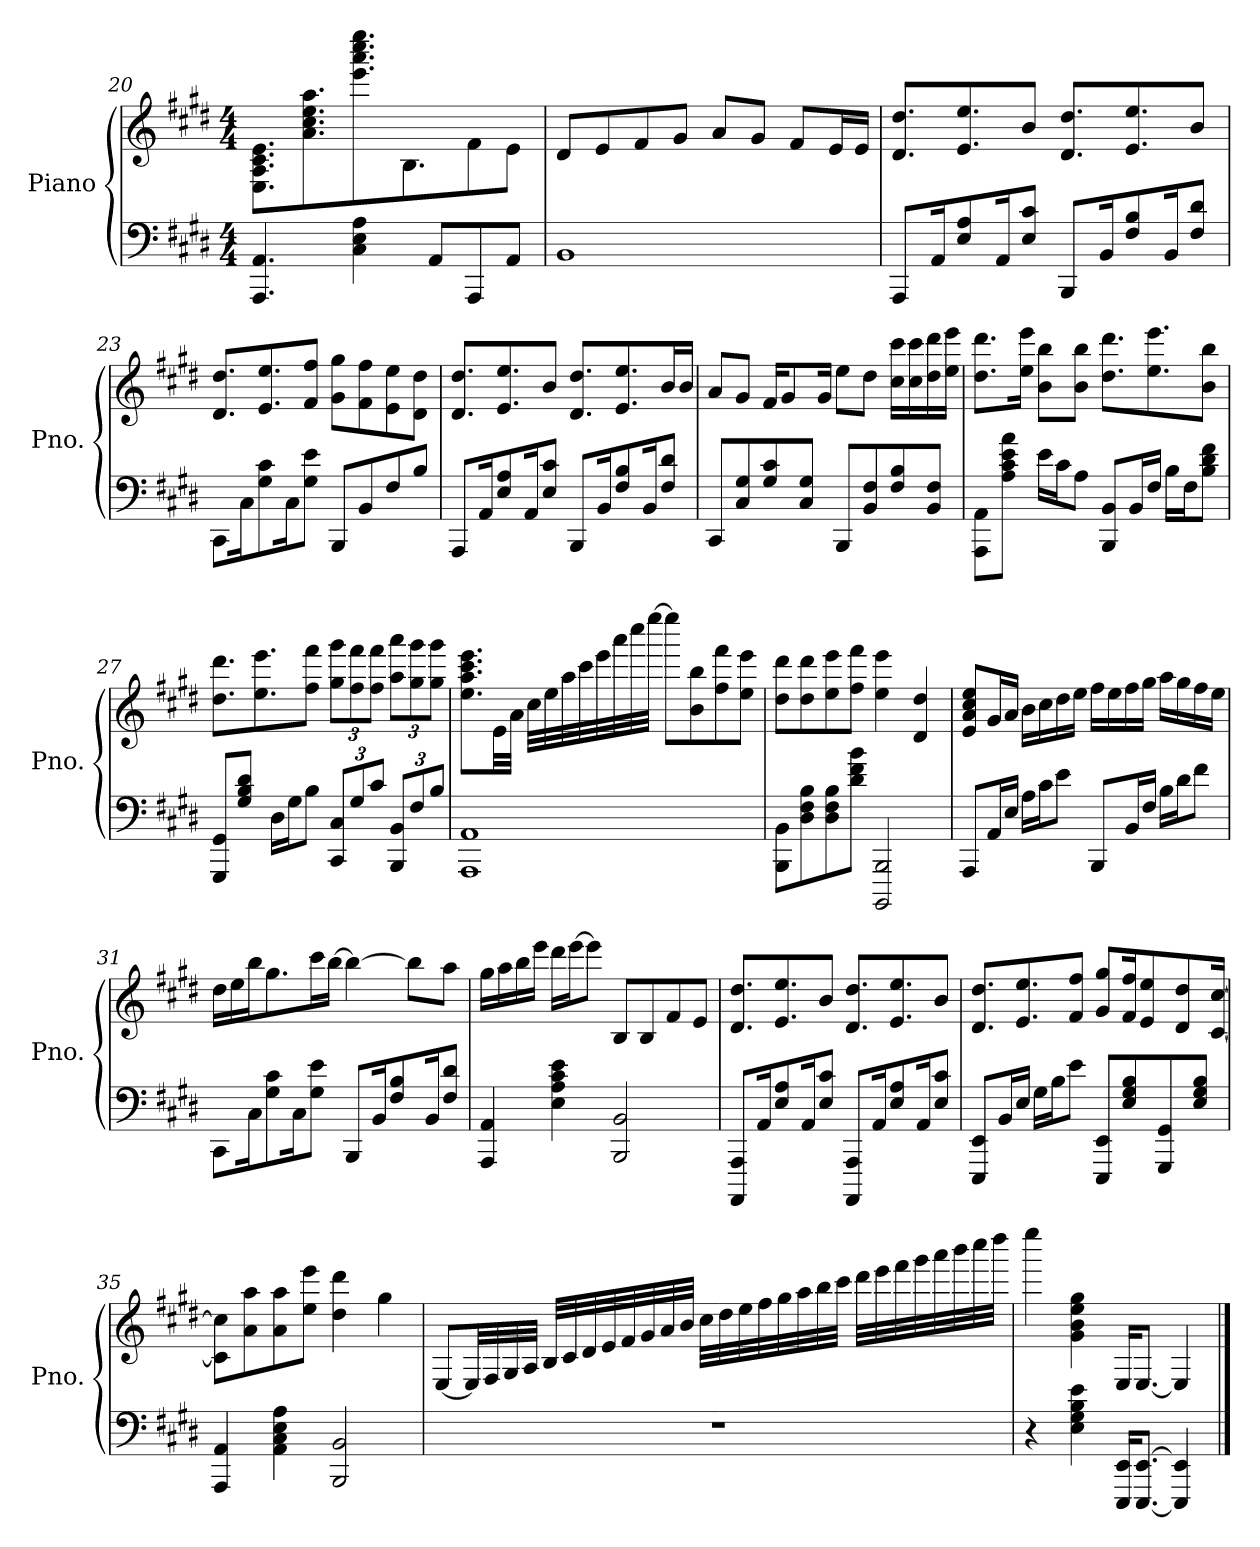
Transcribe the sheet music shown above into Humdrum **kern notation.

**kern	**kern
*part1	*part1
*staff2	*staff1
*I"Piano	*
*I'Pno.	*
*clefF4	*clefG2
*k[f#c#g#d#]	*k[f#c#g#d#]
*M4/4	*M4/4
=20	=20
4.AAA/ 4.AA/	8.E\ 8.A\ 8.c#\ 8.e\L
.	8.a\ 8.cc#\ 8.ee\ 8.aa\
4C#\ 4E\ 4A\	8.eee\ 8.aaa\ 8.cccc#\ 8.eeee\
.	8.B\
8AA/L	.
8AAA/	8f#\
8AA/J	8e\J
!!LO:LB:g=z
=21	=21
1BB	8d#/L
.	8e/
.	8f#/
.	8g#/J
.	8a/L
.	8g#/J
.	8f#/L
.	16e/L
.	16e/JJ
=22	=22
8AAA/L	8.d#/ 8.dd#/L
16AA/K	.
8E/ 8A/	8.e/ 8.ee/
16AA/K	.
8E/ 8c#/J	8b/J
8BBB/L	8.d#/ 8.dd#/L
16BB/K	.
8F#/ 8B/	8.e/ 8.ee/
16BB/K	.
8F#/ 8d#/J	8b/J
=23	=23
8CC#\L	8.d#/ 8.dd#/L
16C#\K	.
8G#\ 8c#\	8.e/ 8.ee/
16C#\K	.
8G#\ 8e\J	8f#/ 8ff#/J
8BBB/L	8g#\ 8gg#\L
8BB/	8f#\ 8ff#\
8F#/	8e\ 8ee\
8B/J	8d#\ 8dd#\J
=24	=24
8AAA/L	8.d#/ 8.dd#/L
16AA/K	.
8E/ 8A/	8.e/ 8.ee/
16AA/K	.
8E/ 8c#/J	8b/J
8BBB/L	8.d#/ 8.dd#/L
16BB/K	.
8F#/ 8B/	8.e/ 8.ee/
16BB/K	.
8F#/ 8d#/J	16b/L
.	16b/JJ
!!LO:LB:g=z
=25	=25
8CC#/L	8a/L
8C#/ 8G#/	8g#/J
8G#/ 8c#/	16f#/KL
.	8g#/
8C#/ 8G#/J	.
.	16g#/Jk
8BBB/L	8ee\L
8BB/ 8F#/	8dd#\J
8F#/ 8B/	16cc#\ 16ccc#\LL
.	16cc#\ 16ccc#\
8BB/ 8F#/J	16dd#\ 16ddd#\
.	16ee\ 16eee\JJ
=26	=26
8AAA\ 8AA\L	8.dd#\ 8.ddd#\L
8A\ 8c#\ 8e\ 8a\J	.
.	16ee\ 16eee\Jk
16e\LL	8b\ 8bb\L
16c#\J	.
8A\J	8b\ 8bb\J
8BBB/ 8BB/L	8.dd#\ 8.ddd#\L
16BB/L	.
16F#/JJ	8.ee\ 8.eee\
16B\LL	.
16F#\J	.
8B\ 8d#\ 8f#\J	8b\ 8bb\J
=27	=27
8GGG#/ 8GG#/L	8.dd#\ 8.ddd#\L
8G#/ 8B/ 8d#/J	.
.	8.ee\ 8.eee\
16D#\LL	.
16G#\J	.
8B\J	8ff#\ 8fff#\J
*Xbrackettup	*Xbrackettup
12CC#/ 12C#/L	12gg#\ 12ggg#\L
12G#/	12ff#\ 12fff#\
12c#/J	12ff#\ 12fff#\J
12BBB/ 12BB/L	12aa\ 12aaa\L
12F#/	12gg#\ 12ggg#\
12B/J	12gg#\ 12ggg#\J
!!LO:LB:g=z
=28	=28
1AAA 1AA	8.ee\ 8.aa\ 8.ccc#\ 8.eee\L
.	32e\LL
.	32a\JJJ
.	32cc#\LLL
.	32ee\
.	32aa\
.	32ccc#\
.	32eee\
.	32aaa\
.	32cccc#\
.	[32eeee\JJJ
.	8eeee\L]
.	8b\ 8bb\
.	8ff#\ 8fff#\
.	8ee\ 8eee\J
=29	=29
8BBB\ 8BB\L	8dd#\ 8ddd#\L
8D#\ 8F#\ 8B\	8dd#\ 8ddd#\
8D#\ 8F#\ 8B\	8ee\ 8eee\
8d#\ 8f#\ 8b\J	8ff#\ 8fff#\J
2BBBB/ 2BBB/	4ee\ 4eee\
.	4d#/ 4dd#/
=30	=30
8AAA/L	8e/ 8a/ 8cc#/ 8ee/L
16AA/L	16g#/L
16E/JJ	16a/JJ
16A\LL	16b\LL
16c#\J	16cc#\
8e\J	16dd#\
.	16ee\JJ
8BBB/L	16ff#\LL
.	16ee\
16BB/L	16ff#\
16F#/JJ	16gg#\JJ
16B\LL	16aa\LL
16d#\J	16gg#\
8f#\J	16ff#\
.	16ee\JJ
!!LO:LB:g=z
=31	=31
8CC#\L	16dd#\LL
.	16ee\
16C#\K	16bb\J
8G#\ 8c#\	8.gg#\
16C#\K	.
8G#\ 8e\J	16ccc#\L
.	[16bb\JJ
8BBB/L	4bb\_
16BB/K	.
8F#/ 8B/	.
.	8bb\L]
16BB/K	.
8F#/ 8d#/J	8aa\J
=32	=32
4AAA/ 4AA/	16gg#\LL
.	16aa\
.	16bb\
.	16eee\JJ
4E\ 4A\ 4c#\ 4e\	16ddd#\LL
.	[16eee\J
.	8eee\J]
2BBB/ 2BB/	8B/L
.	8B/
.	8f#/
.	8e/J
=33	=33
8AAAA/ 8AAA/L	8.d#/ 8.dd#/L
16AA/K	.
8E/ 8A/	8.e/ 8.ee/
16AA/K	.
8E/ 8c#/J	8b/J
8AAAA/ 8AAA/L	8.d#/ 8.dd#/L
16AA/K	.
8E/ 8A/	8.e/ 8.ee/
16AA/K	.
8E/ 8c#/J	8b/J
!!LO:LB:g=z
=34	=34
8EEE/ 8EE/L	8.d#/ 8.dd#/L
16BB/L	.
16E/JJ	8.e/ 8.ee/
16G#\LL	.
16B\J	.
8e\J	8f#/ 8ff#/J
8EEE/ 8EE/L	8g#/ 8gg#/L
8E/ 8G#/ 8B/	16f#/ 16ff#/K
.	8e/ 8ee/
8GGG#/ 8GG#/	.
.	8d#/ 8dd#/
8E/ 8G#/ 8B/J	.
.	[16c#/ [16cc#/Jk
=35	=35
4AAA/ 4AA/	8c#\] 8cc#\]L
.	8a\ 8aa\
4AA\ 4C#\ 4E\ 4A\	8a\ 8aa\
.	8ee\ 8eee\J
2BBB/ 2BB/	4dd#\ 4ddd#\
.	4gg#\
!!LO:PB:g=z
=36	=36
1r	[8E/L
.	32E/LL]
.	32F#/
.	32G#/
.	32A/JJJ
.	32B/LLL
.	32c#/
.	32d#/
.	32e/
.	32f#/
.	32g#/
.	32a/
.	32b/JJJ
.	32cc#\LLL
.	32dd#\
.	32ee\
.	32ff#\
.	32gg#\
.	32aa\
.	32bb\
.	32ccc#\JJJ
.	32ddd#\LLL
.	32eee\
.	32fff#\
.	32ggg#\
.	32aaa\
.	32bbb\
.	32cccc#\
.	32dddd#\JJJ
=37	=37
4r	4eeee\
4E\ 4G#\ 4B\ 4e\	4g#\ 4b\ 4ee\ 4gg#\
16EEE/ 16EE/KL	16E/KL
[8.EEE/ [8.EE/J	[8.E/J
4EEE/] 4EE/]	4E/]
==	==
*-	*-
